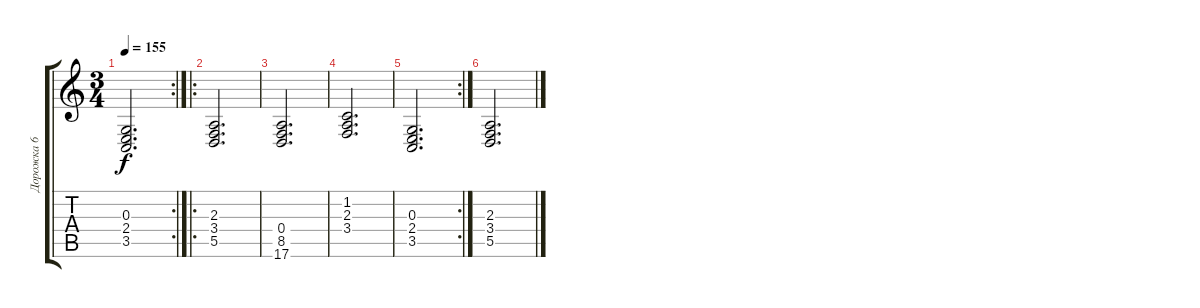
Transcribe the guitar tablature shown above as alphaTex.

\track ("Дорожка 6" "Дорожка 6") {instrument stringensemble1}
\staff {score tabs}
\tuning (E4 B3 G3 D3 A2 E2) {hide}
\rc 2
\ts (3 4)
\tempo 155
\clef g2
\ks c
(0.3 2.4 3.5).2{d dy f} |
\ro
(2.3 3.4 5.5).2{d} |
(0.4 8.5 17.6).2{d} |
(1.2 2.3 3.4).2{d} |
\rc 2
(0.3 2.4 3.5).2{d} |
(2.3 3.4 5.5).2{d}
